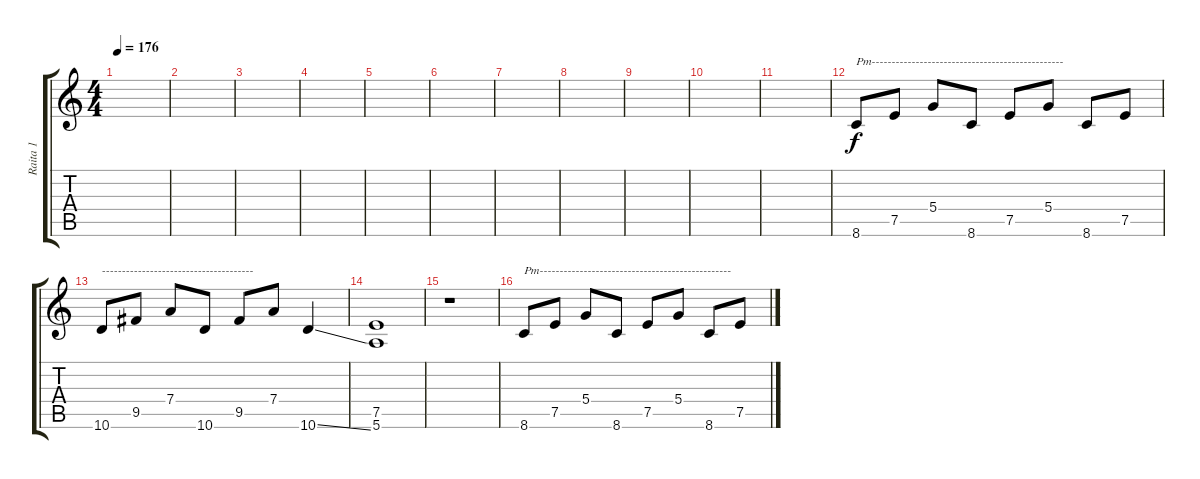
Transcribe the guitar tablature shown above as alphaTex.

\track ("Raita 1" "Raita 1") {instrument distortionguitar}
\staff {score tabs}
\tuning (E4 B3 G3 D3 A2 E2) {hide}
\ts (4 4)
\tempo 176
\clef g2
\ks c
|
|
|
|
|
|
|
|
|
|
|
8.6.8{txt "Pm------------------------------------------------" volume 14 instrument distortionguitar} 7.5.8 5.4.8 8.6.8 7.5.8 5.4.8 8.6.8 7.5.8 |
10.6.8{txt "--------------------------------------"} 9.5.8 7.4.8 10.6.8 9.5.8 7.4.8 10.6{ss}.4 |
(7.5 5.6).1 |
r.1 |
8.6.8{txt "Pm------------------------------------------------" volume 14 instrument distortionguitar} 7.5.8 5.4.8 8.6.8 7.5.8 5.4.8 8.6.8 7.5.8
